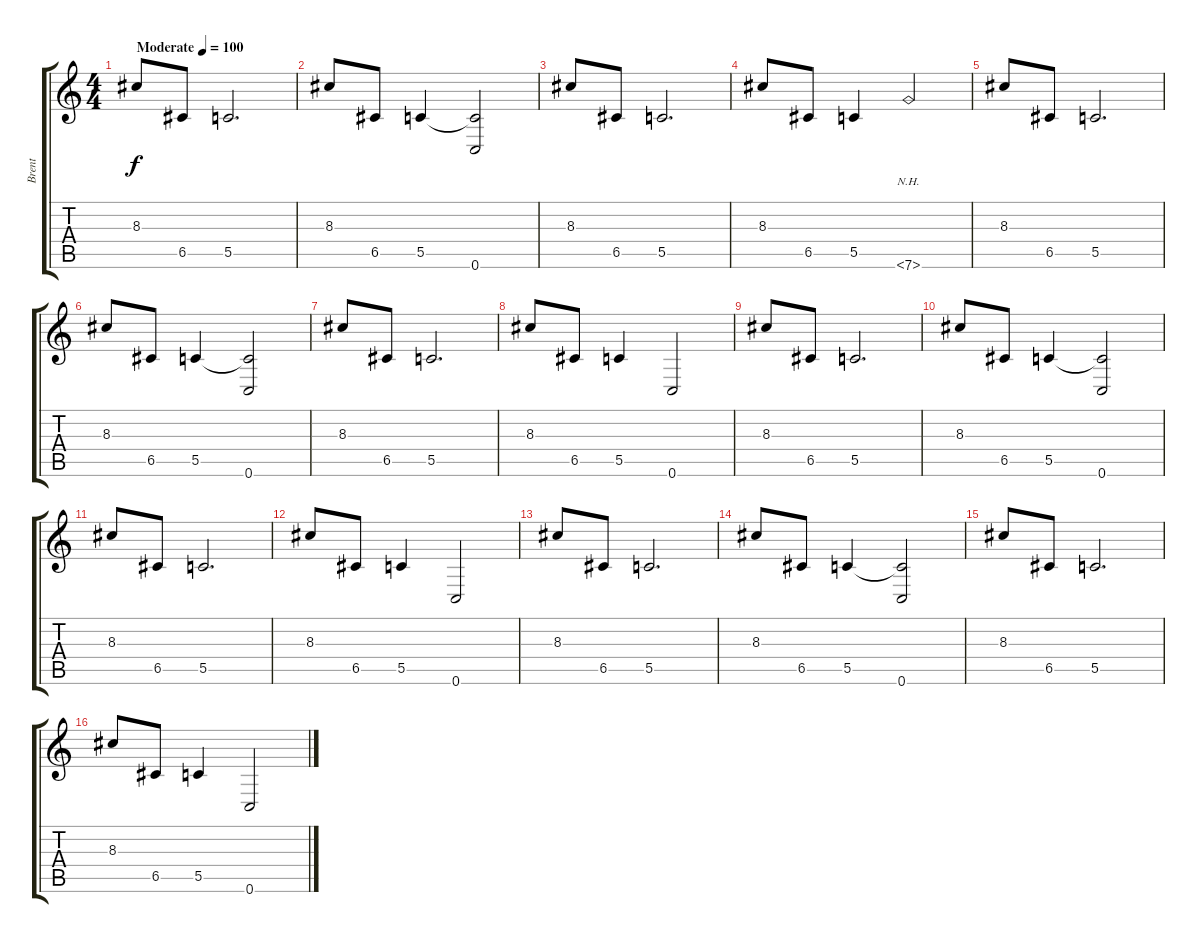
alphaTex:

\track ("Brent" "Brent") {instrument distortionguitar}
\staff {score tabs}
\tuning (D4 A3 F3 C3 G2 C2) {hide}
\ts (4 4)
\tempo (100 "Moderate")
\clef g2
\ks c
8.3.8{dy f instrument distortionguitar} 6.5.8 5.5.2{d} |
8.3.8 6.5.8 5.5.4 (5.5{t} 0.6).2 |
8.3.8 6.5.8 5.5.2{d} |
8.3.8 6.5.8 5.5.4 7.6{nh}.2 |
8.3.8 6.5.8 5.5.2{d} |
8.3.8 6.5.8 5.5.4 (5.5{t} 0.6).2 |
8.3.8 6.5.8 5.5.2{d} |
8.3.8 6.5.8 5.5.4 0.6.2 |
8.3.8 6.5.8 5.5.2{d} |
8.3.8 6.5.8 5.5.4 (5.5{t} 0.6).2 |
8.3.8 6.5.8 5.5.2{d} |
8.3.8 6.5.8 5.5.4 0.6.2 |
8.3.8 6.5.8 5.5.2{d} |
8.3.8 6.5.8 5.5.4 (5.5{t} 0.6).2 |
8.3.8 6.5.8 5.5.2{d} |
8.3.8 6.5.8 5.5.4 0.6.2
